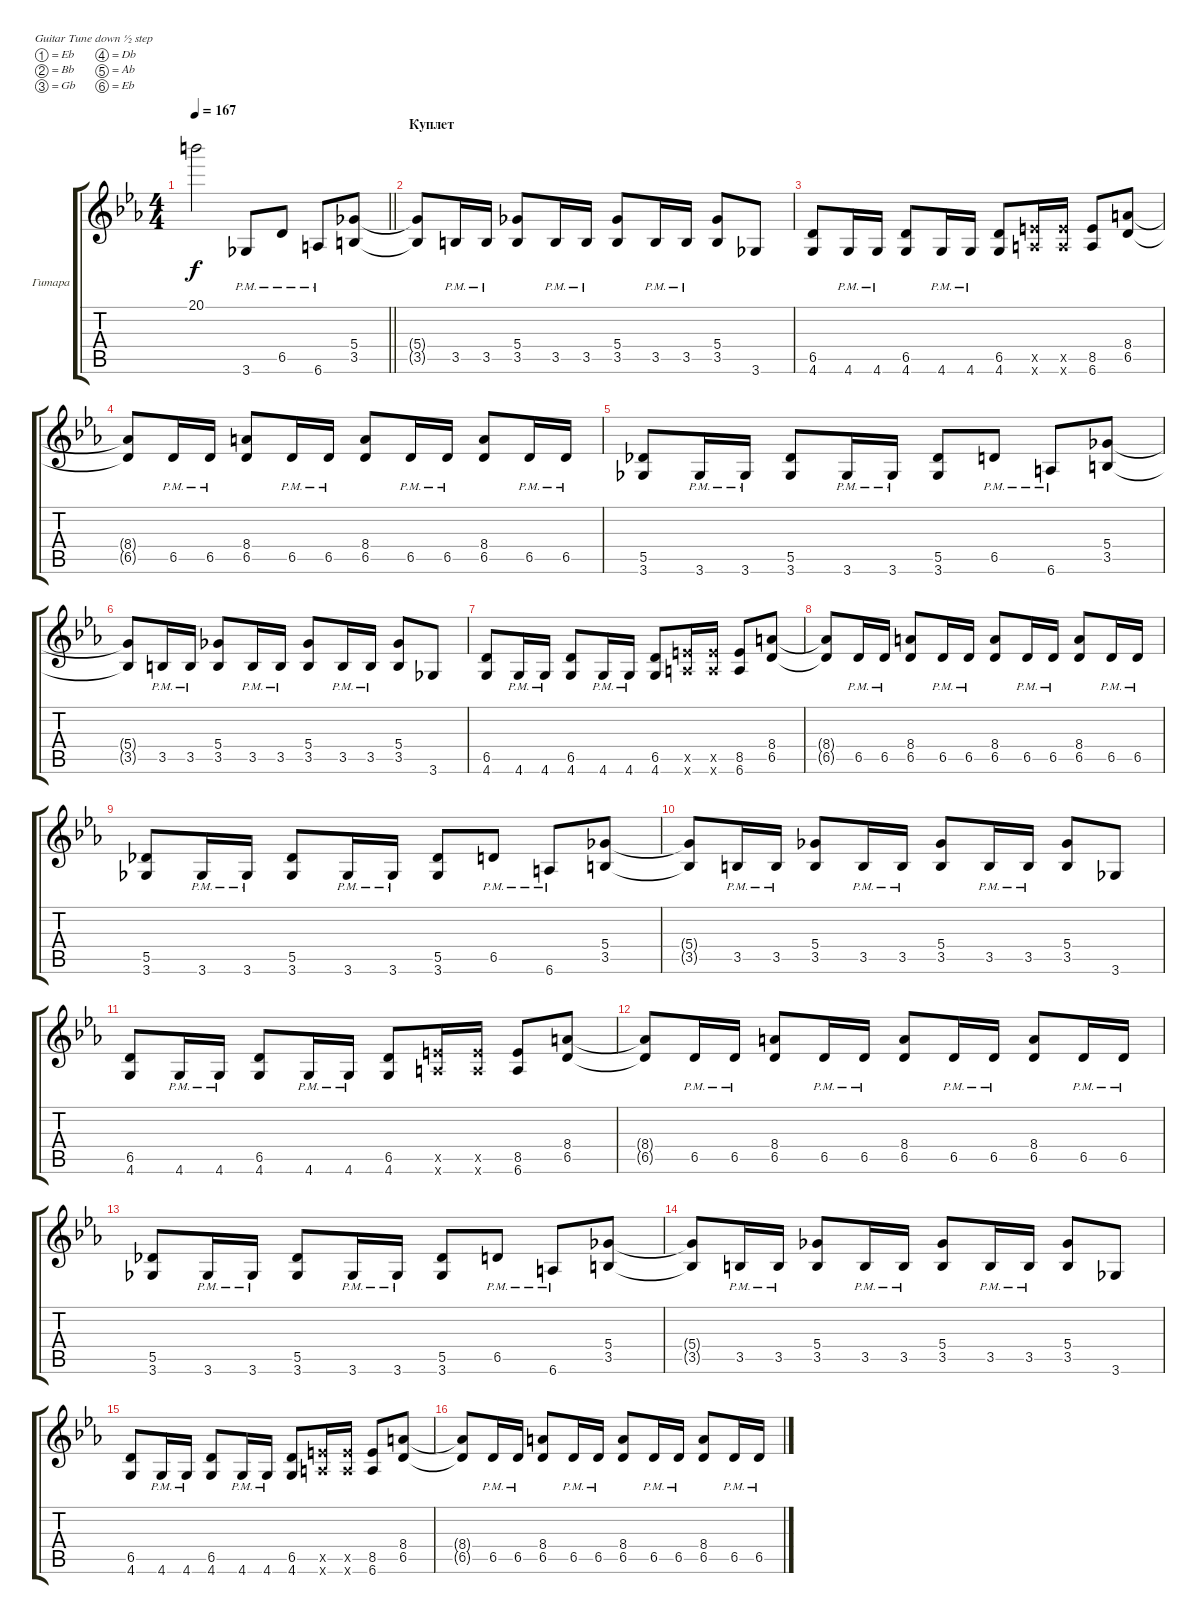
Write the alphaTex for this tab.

\bracketExtendMode groupsimilarinstruments
\firstSystemTrackNameOrientation horizontal
\otherSystemsTrackNameOrientation horizontal
\track ("Сергей Маврин" "Гитара") {instrument distortionguitar}
\staff {score tabs}
\tuning (Eb4 Bb3 Gb3 Db3 Ab2 Eb2)
\ts (4 4)
\tempo 167
\clef g2
\barLineRight lightlight
\ks cminor
20.1{t}.2{dy f} 3.6{pm}.8 6.5{pm}.8 6.6{pm}.8 (5.4 3.5).8 |
\section ("" "Куплет")
(5.4{t} 3.5{t}).8 3.5{pm}.16 3.5{pm}.16 (5.4 3.5).8 3.5{pm}.16 3.5{pm}.16 (5.4 3.5).8 3.5{pm}.16 3.5{pm}.16 (5.4 3.5).8 3.6.8 |
(6.5 4.6).8 4.6{pm}.16 4.6{pm}.16 (6.5 4.6).8 4.6{pm}.16 4.6{pm}.16 (6.5 4.6).8 (8.5{x} 6.6{x}).16 (8.5{x} 6.6{x}).16 (8.5 6.6).8 (8.4 6.5).8 |
(8.4{t} 6.5{t}).8 6.5{pm}.16 6.5{pm}.16 (8.4 6.5).8 6.5{pm}.16 6.5{pm}.16 (8.4 6.5).8 6.5{pm}.16 6.5{pm}.16 (8.4 6.5).8 6.5{pm}.16 6.5{pm}.16 |
(5.5 3.6).8 3.6{pm}.16 3.6{pm}.16 (5.5 3.6).8 3.6{pm}.16 3.6{pm}.16 (5.5 3.6).8 6.5{pm}.8 6.6{pm}.8 (5.4 3.5).8 |
(5.4{t} 3.5{t}).8 3.5{pm}.16 3.5{pm}.16 (5.4 3.5).8 3.5{pm}.16 3.5{pm}.16 (5.4 3.5).8 3.5{pm}.16 3.5{pm}.16 (5.4 3.5).8 3.6.8 |
(6.5 4.6).8 4.6{pm}.16 4.6{pm}.16 (6.5 4.6).8 4.6{pm}.16 4.6{pm}.16 (6.5 4.6).8 (8.5{x} 6.6{x}).16 (8.5{x} 6.6{x}).16 (8.5 6.6).8 (8.4 6.5).8 |
(8.4{t} 6.5{t}).8 6.5{pm}.16 6.5{pm}.16 (8.4 6.5).8 6.5{pm}.16 6.5{pm}.16 (8.4 6.5).8 6.5{pm}.16 6.5{pm}.16 (8.4 6.5).8 6.5{pm}.16 6.5{pm}.16 |
(5.5 3.6).8 3.6{pm}.16 3.6{pm}.16 (5.5 3.6).8 3.6{pm}.16 3.6{pm}.16 (5.5 3.6).8 6.5{pm}.8 6.6{pm}.8 (5.4 3.5).8 |
(5.4{t} 3.5{t}).8 3.5{pm}.16 3.5{pm}.16 (5.4 3.5).8 3.5{pm}.16 3.5{pm}.16 (5.4 3.5).8 3.5{pm}.16 3.5{pm}.16 (5.4 3.5).8 3.6.8 |
(6.5 4.6).8 4.6{pm}.16 4.6{pm}.16 (6.5 4.6).8 4.6{pm}.16 4.6{pm}.16 (6.5 4.6).8 (8.5{x} 6.6{x}).16 (8.5{x} 6.6{x}).16 (8.5 6.6).8 (8.4 6.5).8 |
(8.4{t} 6.5{t}).8 6.5{pm}.16 6.5{pm}.16 (8.4 6.5).8 6.5{pm}.16 6.5{pm}.16 (8.4 6.5).8 6.5{pm}.16 6.5{pm}.16 (8.4 6.5).8 6.5{pm}.16 6.5{pm}.16 |
(5.5 3.6).8 3.6{pm}.16 3.6{pm}.16 (5.5 3.6).8 3.6{pm}.16 3.6{pm}.16 (5.5 3.6).8 6.5{pm}.8 6.6{pm}.8 (5.4 3.5).8 |
(5.4{t} 3.5{t}).8 3.5{pm}.16 3.5{pm}.16 (5.4 3.5).8 3.5{pm}.16 3.5{pm}.16 (5.4 3.5).8 3.5{pm}.16 3.5{pm}.16 (5.4 3.5).8 3.6.8 |
(6.5 4.6).8 4.6{pm}.16 4.6{pm}.16 (6.5 4.6).8 4.6{pm}.16 4.6{pm}.16 (6.5 4.6).8 (8.5{x} 6.6{x}).16 (8.5{x} 6.6{x}).16 (8.5 6.6).8 (8.4 6.5).8 |
(8.4{t} 6.5{t}).8 6.5{pm}.16 6.5{pm}.16 (8.4 6.5).8 6.5{pm}.16 6.5{pm}.16 (8.4 6.5).8 6.5{pm}.16 6.5{pm}.16 (8.4 6.5).8 6.5{pm}.16 6.5{pm}.16
